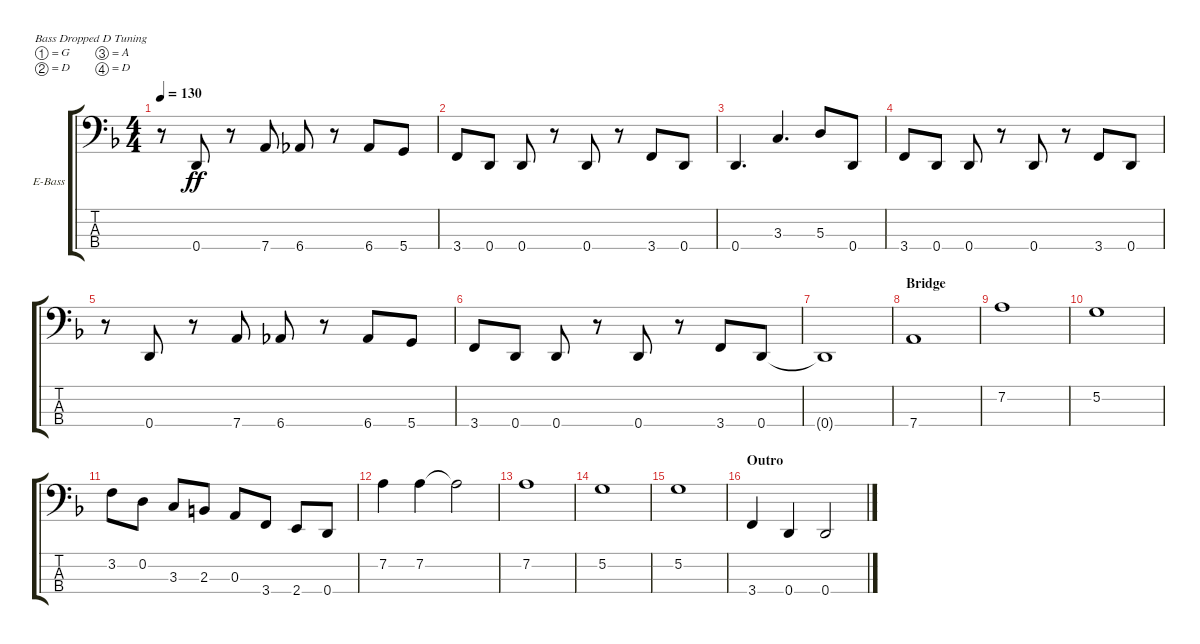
\defaultSystemsLayout 4
\bracketExtendMode groupsimilarinstruments
\firstSystemTrackNameOrientation horizontal
\otherSystemsTrackNameOrientation horizontal
\track ("Bass" "E-Bass") {instrument electricbassfinger}
\staff {score tabs}
\tuning (G2 D2 A1 D1)
\ts (4 4)
\tempo 130
\clef f4
\ks dminor
r.8{dy ff} 0.4.8 r.8 7.4.8 6.4.8 r.8 6.4.8 5.4.8 |
3.4.8 0.4.8 0.4.8 r.8 0.4.8 r.8 3.4.8 0.4.8 |
0.4.4{d} 3.3.4{d} 5.3.8 0.4.8 |
3.4.8 0.4.8 0.4.8 r.8 0.4.8 r.8 3.4.8 0.4.8 |
r.8 0.4.8 r.8 7.4.8 6.4.8 r.8 6.4.8 5.4.8 |
3.4.8 0.4.8 0.4.8 r.8 0.4.8 r.8 3.4.8 0.4.8 |
0.4{t}.1 |
\section ("" "Bridge")
7.4.1 |
7.2.1 |
5.2.1 |
3.2.8 0.2.8 3.3.8 2.3.8 0.3.8 3.4.8 2.4.8 0.4.8 |
7.2.4 7.2.4 7.2{t}.2 |
7.2.1 |
5.2.1 |
5.2.1 |
\section ("" "Outro")
3.4.4 0.4.4 0.4.2
